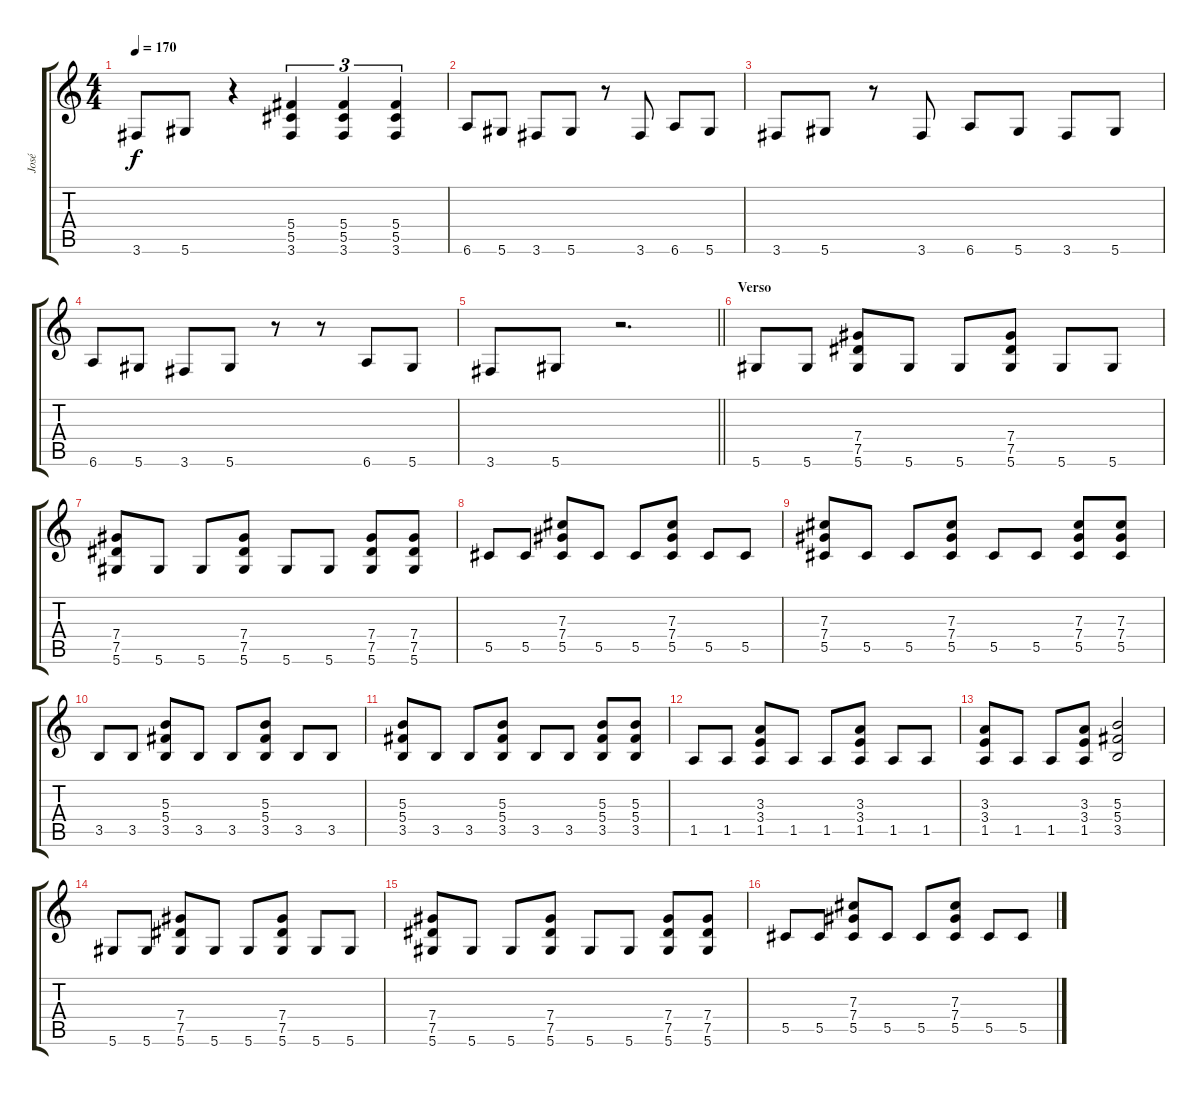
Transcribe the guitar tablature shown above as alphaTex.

\track ("José" "José") {instrument overdrivenguitar}
\staff {score tabs}
\tuning (Eb4 Bb3 Gb3 Db3 Ab2 Eb2) {hide}
\ts (4 4)
\tempo 170
\clef g2
\ks c
3.6.8{dy f} 5.6.8 r.4 (5.4 5.5 3.6).4{tu (3 2)} (5.4 5.5 3.6).4{tu (3 2)} (5.4 5.5 3.6).4{tu (3 2)} |
6.6.8{volume 13 instrument distortionguitar} 5.6.8 3.6.8 5.6.8 r.8 3.6.8 6.6.8 5.6.8 |
3.6.8 5.6.8 r.8 3.6.8 6.6.8 5.6.8 3.6.8 5.6.8 |
6.6.8 5.6.8 3.6.8 5.6.8 r.8 r.8 6.6.8 5.6.8 |
\barLineRight lightlight
3.6.8 5.6.8 r.2{d} |
\section ("" "Verso")
5.6.8 5.6.8 (7.4 7.5 5.6).8 5.6.8 5.6.8 (7.4 7.5 5.6).8 5.6.8 5.6.8 |
(7.4 7.5 5.6).8 5.6.8 5.6.8 (7.4 7.5 5.6).8 5.6.8 5.6.8 (7.4 7.5 5.6).8 (7.4 7.5 5.6).8 |
5.5.8 5.5.8 (7.3 7.4 5.5).8 5.5.8 5.5.8 (7.3 7.4 5.5).8 5.5.8 5.5.8 |
(7.3 7.4 5.5).8 5.5.8 5.5.8 (7.3 7.4 5.5).8 5.5.8 5.5.8 (7.3 7.4 5.5).8 (7.3 7.4 5.5).8 |
3.5.8 3.5.8 (5.3 5.4 3.5).8 3.5.8 3.5.8 (5.3 5.4 3.5).8 3.5.8 3.5.8 |
(5.3 5.4 3.5).8 3.5.8 3.5.8 (5.3 5.4 3.5).8 3.5.8 3.5.8 (5.3 5.4 3.5).8 (5.3 5.4 3.5).8 |
1.5.8 1.5.8 (3.3 3.4 1.5).8 1.5.8 1.5.8 (3.3 3.4 1.5).8 1.5.8 1.5.8 |
(3.3 3.4 1.5).8 1.5.8 1.5.8 (3.3 3.4 1.5).8 (5.3 5.4 3.5).2 |
5.6.8 5.6.8 (7.4 7.5 5.6).8 5.6.8 5.6.8 (7.4 7.5 5.6).8 5.6.8 5.6.8 |
(7.4 7.5 5.6).8 5.6.8 5.6.8 (7.4 7.5 5.6).8 5.6.8 5.6.8 (7.4 7.5 5.6).8 (7.4 7.5 5.6).8 |
5.5.8 5.5.8 (7.3 7.4 5.5).8 5.5.8 5.5.8 (7.3 7.4 5.5).8 5.5.8 5.5.8
